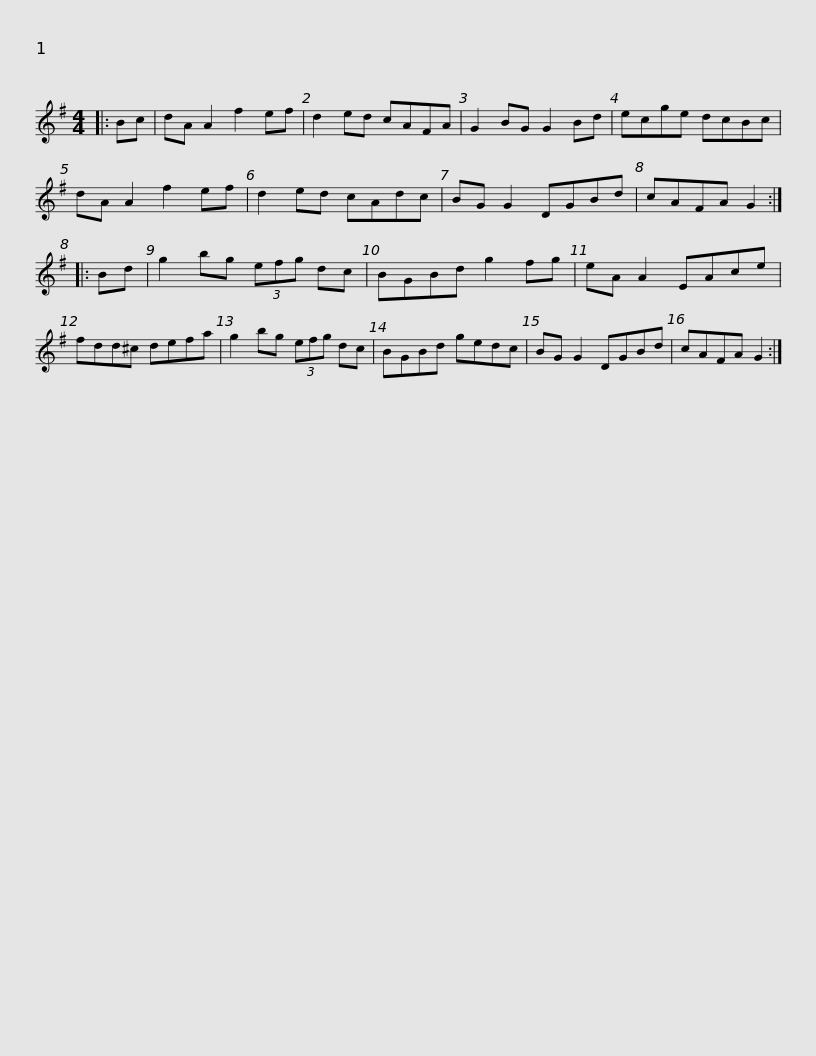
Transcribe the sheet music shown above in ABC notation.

X:1
L:1/8
M:4/4
I:linebreak $
K:G
V:1 treble
V:1
|: Bc | dA A2 f2 ef | d2 ed cAFA | G2 BG G2 Bd | ecge dcBc | %5
 dA A2 f2 ef | d2 ed cAdc |$ BG G2 DGBd | cAFA G2 :: Bd | %10
 g2 bg (3efg dc | BGBd g2 fg | eA A2 EAce |$ fdd^c defa | g2 bg (3efg dc | %15
 BGBd gedc | BG G2 DGBd | cAFA G2 :| %18
